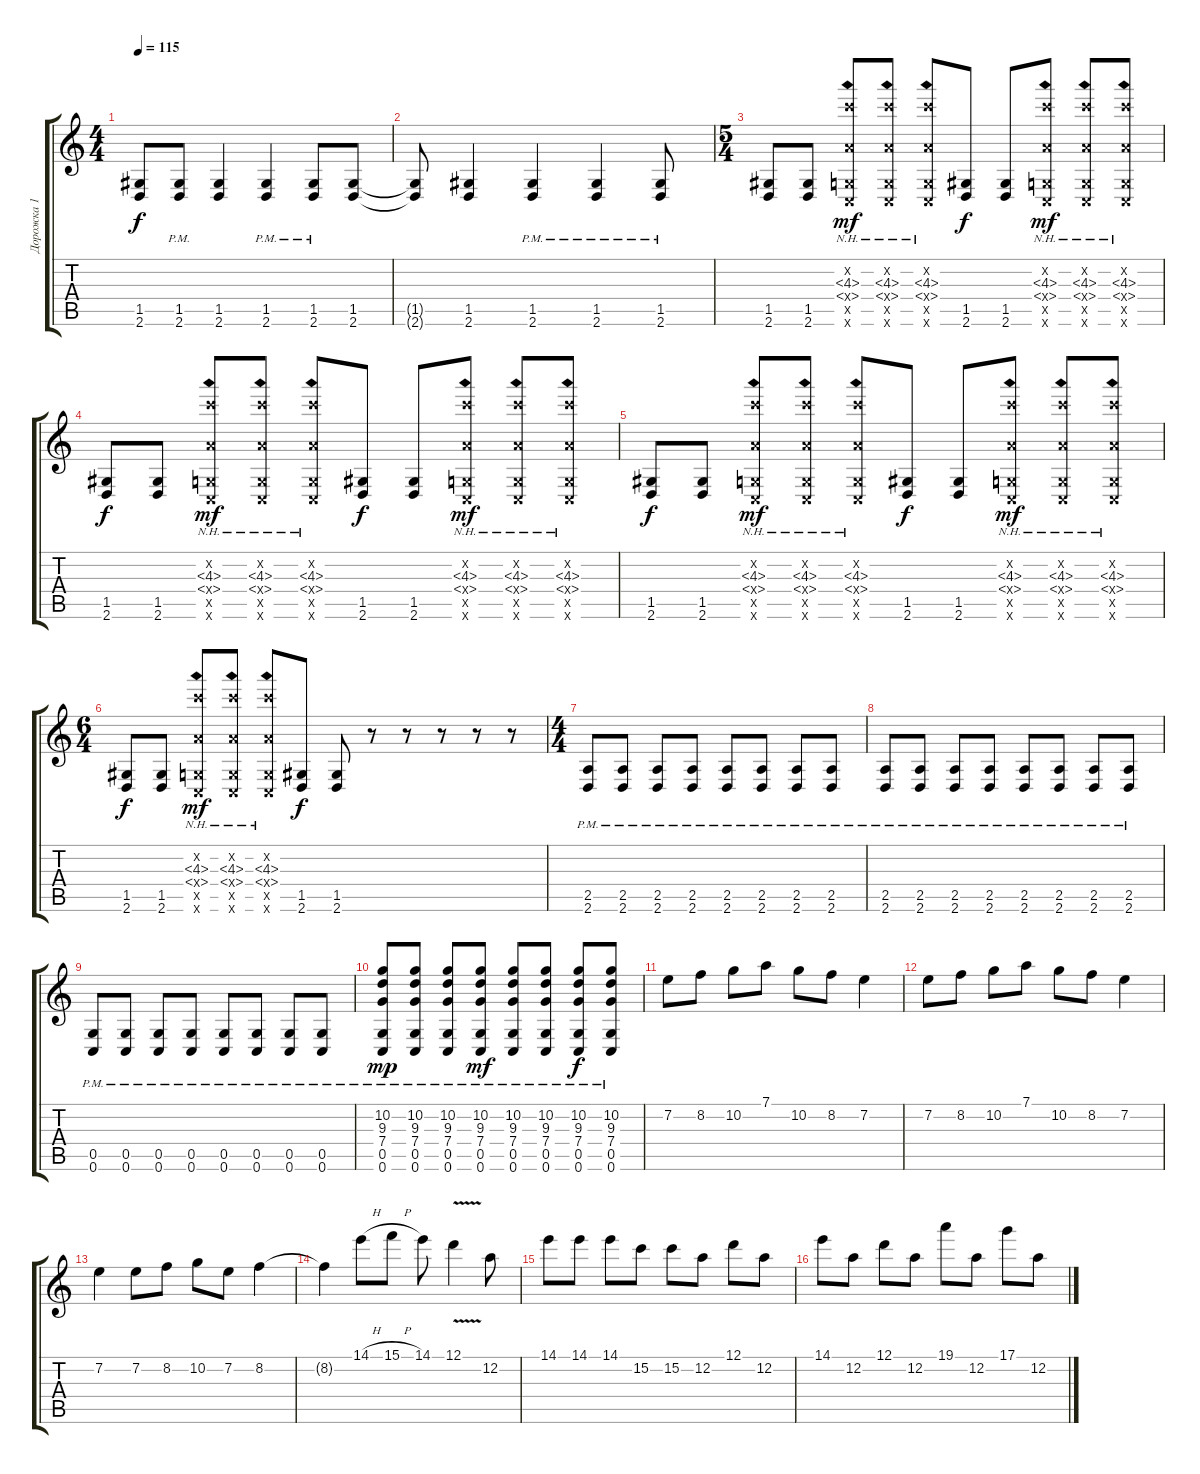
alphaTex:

\track ("Дорожка 1" "Дорожка 1") {instrument overdrivenguitar}
\staff {score tabs}
\tuning (D4 A3 F3 C3 G2 C2) {hide}
\ts (4 4)
\tempo 115
\clef g2
\ks c
(1.5{t} 2.6{t}).8{dy f} (1.5{pm} 2.6{pm}).8 (1.5 2.6).4 (1.5{pm} 2.6{pm}).4 (1.5{pm} 2.6{pm}).8 (1.5 2.6).8 |
(1.5{t} 2.6{t}).8 (1.5 2.6).4 (1.5{pm} 2.6{pm}).4 (1.5{pm} 2.6{pm}).4 (1.5{pm} 2.6{pm}).8 |
\ts (5 4)
(1.5 2.6).8 (1.5 2.6).8 (0.2{x} 4.3{nh} 5.4{nh x} 0.5{x} 0.6{x}).8{dy mf} (0.2{x} 4.3{nh} 5.4{nh x} 0.5{x} 0.6{x}).8 (0.2{x} 4.3{nh} 5.4{nh x} 0.5{x} 0.6{x}).8 (1.5 2.6).8{dy f} (1.5 2.6).8 (0.2{x} 4.3{nh} 5.4{nh x} 0.5{x} 0.6{x}).8{dy mf} (0.2{x} 4.3{nh} 5.4{nh x} 0.5{x} 0.6{x}).8 (0.2{x} 4.3{nh} 5.4{nh x} 0.5{x} 0.6{x}).8 |
(1.5 2.6).8{dy f} (1.5 2.6).8 (0.2{x} 4.3{nh} 5.4{nh x} 0.5{x} 0.6{x}).8{dy mf} (0.2{x} 4.3{nh} 5.4{nh x} 0.5{x} 0.6{x}).8 (0.2{x} 4.3{nh} 5.4{nh x} 0.5{x} 0.6{x}).8 (1.5 2.6).8{dy f} (1.5 2.6).8 (0.2{x} 4.3{nh} 5.4{nh x} 0.5{x} 0.6{x}).8{dy mf} (0.2{x} 4.3{nh} 5.4{nh x} 0.5{x} 0.6{x}).8 (0.2{x} 4.3{nh} 5.4{nh x} 0.5{x} 0.6{x}).8 |
(1.5 2.6).8{dy f} (1.5 2.6).8 (0.2{x} 4.3{nh} 5.4{nh x} 0.5{x} 0.6{x}).8{dy mf} (0.2{x} 4.3{nh} 5.4{nh x} 0.5{x} 0.6{x}).8 (0.2{x} 4.3{nh} 5.4{nh x} 0.5{x} 0.6{x}).8 (1.5 2.6).8{dy f} (1.5 2.6).8 (0.2{x} 4.3{nh} 5.4{nh x} 0.5{x} 0.6{x}).8{dy mf} (0.2{x} 4.3{nh} 5.4{nh x} 0.5{x} 0.6{x}).8 (0.2{x} 4.3{nh} 5.4{nh x} 0.5{x} 0.6{x}).8 |
\ts (6 4)
(1.5 2.6).8{dy f} (1.5 2.6).8 (0.2{x} 4.3{nh} 5.4{nh x} 0.5{x} 0.6{x}).8{dy mf} (0.2{x} 4.3{nh} 5.4{nh x} 0.5{x} 0.6{x}).8 (0.2{x} 4.3{nh} 5.4{nh x} 0.5{x} 0.6{x}).8 (1.5 2.6).8{dy f} (1.5 2.6).8 r.8 r.8 r.8 r.8 r.8 |
\ts (4 4)
(2.5{pm} 2.6{pm}).8 (2.5{pm} 2.6{pm}).8 (2.5{pm} 2.6{pm}).8 (2.5{pm} 2.6{pm}).8 (2.5{pm} 2.6{pm}).8 (2.5{pm} 2.6{pm}).8 (2.5{pm} 2.6{pm}).8 (2.5{pm} 2.6{pm}).8 |
(2.5{pm} 2.6{pm}).8 (2.5{pm} 2.6{pm}).8 (2.5{pm} 2.6{pm}).8 (2.5{pm} 2.6{pm}).8 (2.5{pm} 2.6{pm}).8 (2.5{pm} 2.6{pm}).8 (2.5{pm} 2.6{pm}).8 (2.5{pm} 2.6{pm}).8 |
(0.5{pm} 0.6{pm}).8 (0.5{pm} 0.6{pm}).8 (0.5{pm} 0.6{pm}).8 (0.5{pm} 0.6{pm}).8 (0.5{pm} 0.6{pm}).8 (0.5{pm} 0.6{pm}).8 (0.5{pm} 0.6{pm}).8 (0.5{pm} 0.6{pm}).8 |
(10.2 9.3 7.4 0.5{pm} 0.6{pm}).8{dy mp} (10.2 9.3 7.4 0.5{pm} 0.6{pm}).8 (10.2 9.3 7.4 0.5{pm} 0.6{pm}).8 (10.2 9.3 7.4 0.5{pm} 0.6{pm}).8{dy mf} (10.2 9.3 7.4 0.5{pm} 0.6{pm}).8 (10.2 9.3 7.4 0.5{pm} 0.6{pm}).8 (10.2 9.3 7.4 0.5{pm} 0.6{pm}).8{dy f} (10.2 9.3 7.4 0.5{pm} 0.6{pm}).8 |
7.2.8 8.2.8 10.2.8 7.1.8 10.2.8 8.2.8 7.2.4 |
7.2.8 8.2.8 10.2.8 7.1.8 10.2.8 8.2.8 7.2.4 |
7.2.4 7.2.8 8.2.8 10.2.8 7.2.8 8.2.4 |
8.2{t}.4 14.1{h}.8 15.1{h}.8 14.1.8 12.1{v}.4 12.2.8 |
14.1.8 14.1.8 14.1.8 15.2.8 15.2.8 12.2.8 12.1.8 12.2.8 |
14.1.8 12.2.8 12.1.8 12.2.8 19.1.8 12.2.8 17.1.8 12.2.8
